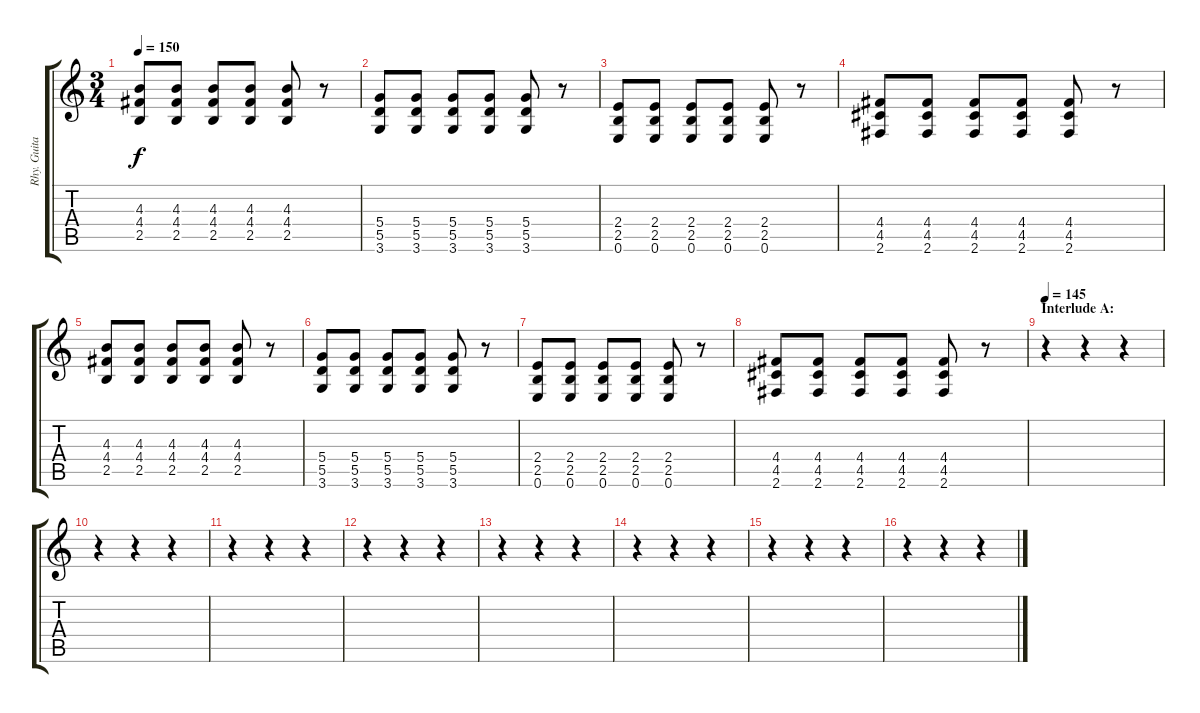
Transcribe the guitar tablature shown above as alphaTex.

\track ("Rhy. Guitar 1" "Rhy. Guita") {instrument overdrivenguitar}
\staff {score tabs}
\tuning (E4 B3 G3 D3 A2 E2) {hide}
\ts (3 4)
\tempo 150
\clef g2
\ks c
(4.3 4.4 2.5).8{dy f} (4.3 4.4 2.5).8 (4.3 4.4 2.5).8 (4.3 4.4 2.5).8 (4.3 4.4 2.5).8 r.8 |
(5.4 5.5 3.6).8 (5.4 5.5 3.6).8 (5.4 5.5 3.6).8 (5.4 5.5 3.6).8 (5.4 5.5 3.6).8 r.8 |
(2.4 2.5 0.6).8 (2.4 2.5 0.6).8 (2.4 2.5 0.6).8 (2.4 2.5 0.6).8 (2.4 2.5 0.6).8 r.8 |
(4.4 4.5 2.6).8 (4.4 4.5 2.6).8 (4.4 4.5 2.6).8 (4.4 4.5 2.6).8 (4.4 4.5 2.6).8 r.8 |
(4.3 4.4 2.5).8 (4.3 4.4 2.5).8 (4.3 4.4 2.5).8 (4.3 4.4 2.5).8 (4.3 4.4 2.5).8 r.8 |
(5.4 5.5 3.6).8 (5.4 5.5 3.6).8 (5.4 5.5 3.6).8 (5.4 5.5 3.6).8 (5.4 5.5 3.6).8 r.8 |
(2.4 2.5 0.6).8 (2.4 2.5 0.6).8 (2.4 2.5 0.6).8 (2.4 2.5 0.6).8 (2.4 2.5 0.6).8 r.8 |
(4.4 4.5 2.6).8 (4.4 4.5 2.6).8 (4.4 4.5 2.6).8 (4.4 4.5 2.6).8 (4.4 4.5 2.6).8 r.8 |
\section ("" "Interlude A:")
\tempo 145
r.4 r.4 r.4 |
r.4 r.4 r.4 |
r.4 r.4 r.4 |
r.4 r.4 r.4 |
r.4 r.4 r.4 |
r.4 r.4 r.4 |
r.4 r.4 r.4 |
r.4 r.4 r.4
